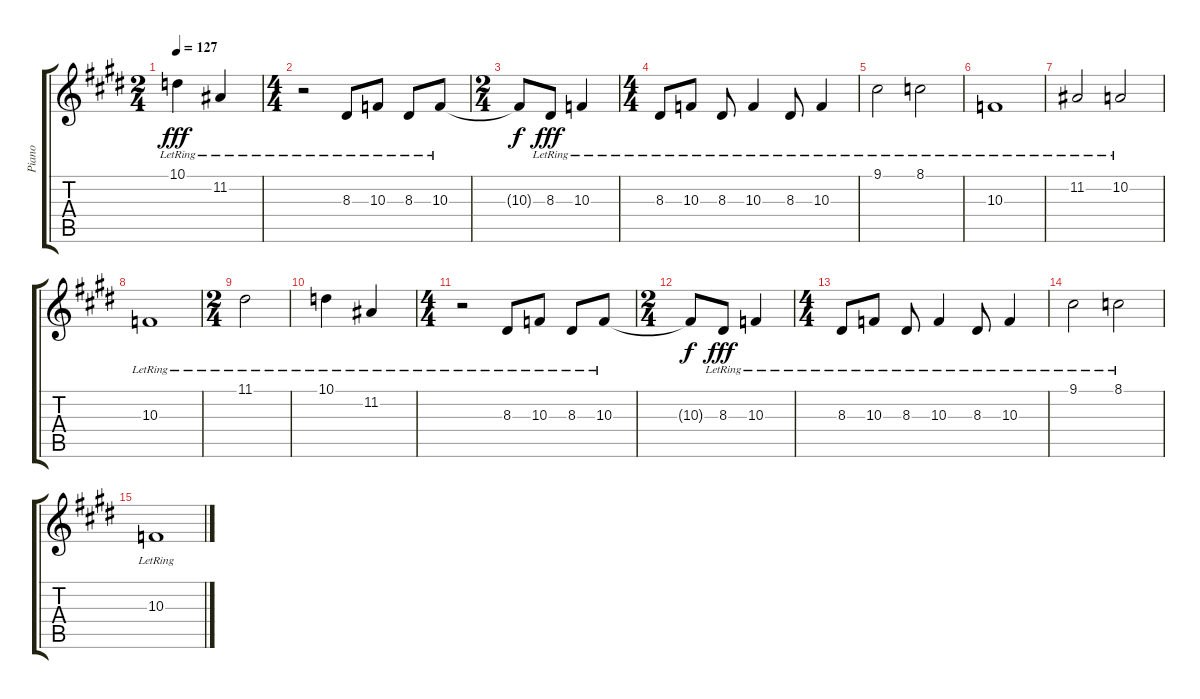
\track ("Piano" "Piano") {instrument electricgrandpiano}
\staff {score tabs}
\tuning (E4 B3 G3 D3 A2 E2) {hide}
\ts (2 4)
\tempo 127
\clef g2
\ks e
10.1{lr}.4{dy fff} 11.2{lr}.4 |
\ts (4 4)
r.2 8.3{lr}.8 10.3{lr}.8 8.3{lr}.8 10.3{lr}.8 |
\ts (2 4)
10.3{t}.8{dy f} 8.3{lr}.8{dy fff} 10.3{lr}.4 |
\ts (4 4)
8.3{lr}.8 10.3{lr}.8 8.3{lr}.8 10.3{lr}.4 8.3{lr}.8 10.3{lr}.4 |
9.1{lr}.2 8.1{lr}.2 |
10.3{lr}.1 |
11.2{lr}.2 10.2{lr}.2 |
10.3{lr}.1 |
\ts (2 4)
11.1{lr}.2 |
10.1{lr}.4 11.2{lr}.4 |
\ts (4 4)
r.2 8.3{lr}.8 10.3{lr}.8 8.3{lr}.8 10.3{lr}.8 |
\ts (2 4)
10.3{t}.8{dy f} 8.3{lr}.8{dy fff} 10.3{lr}.4 |
\ts (4 4)
8.3{lr}.8 10.3{lr}.8 8.3{lr}.8 10.3{lr}.4 8.3{lr}.8 10.3{lr}.4 |
9.1{lr}.2 8.1{lr}.2 |
10.3{lr}.1
